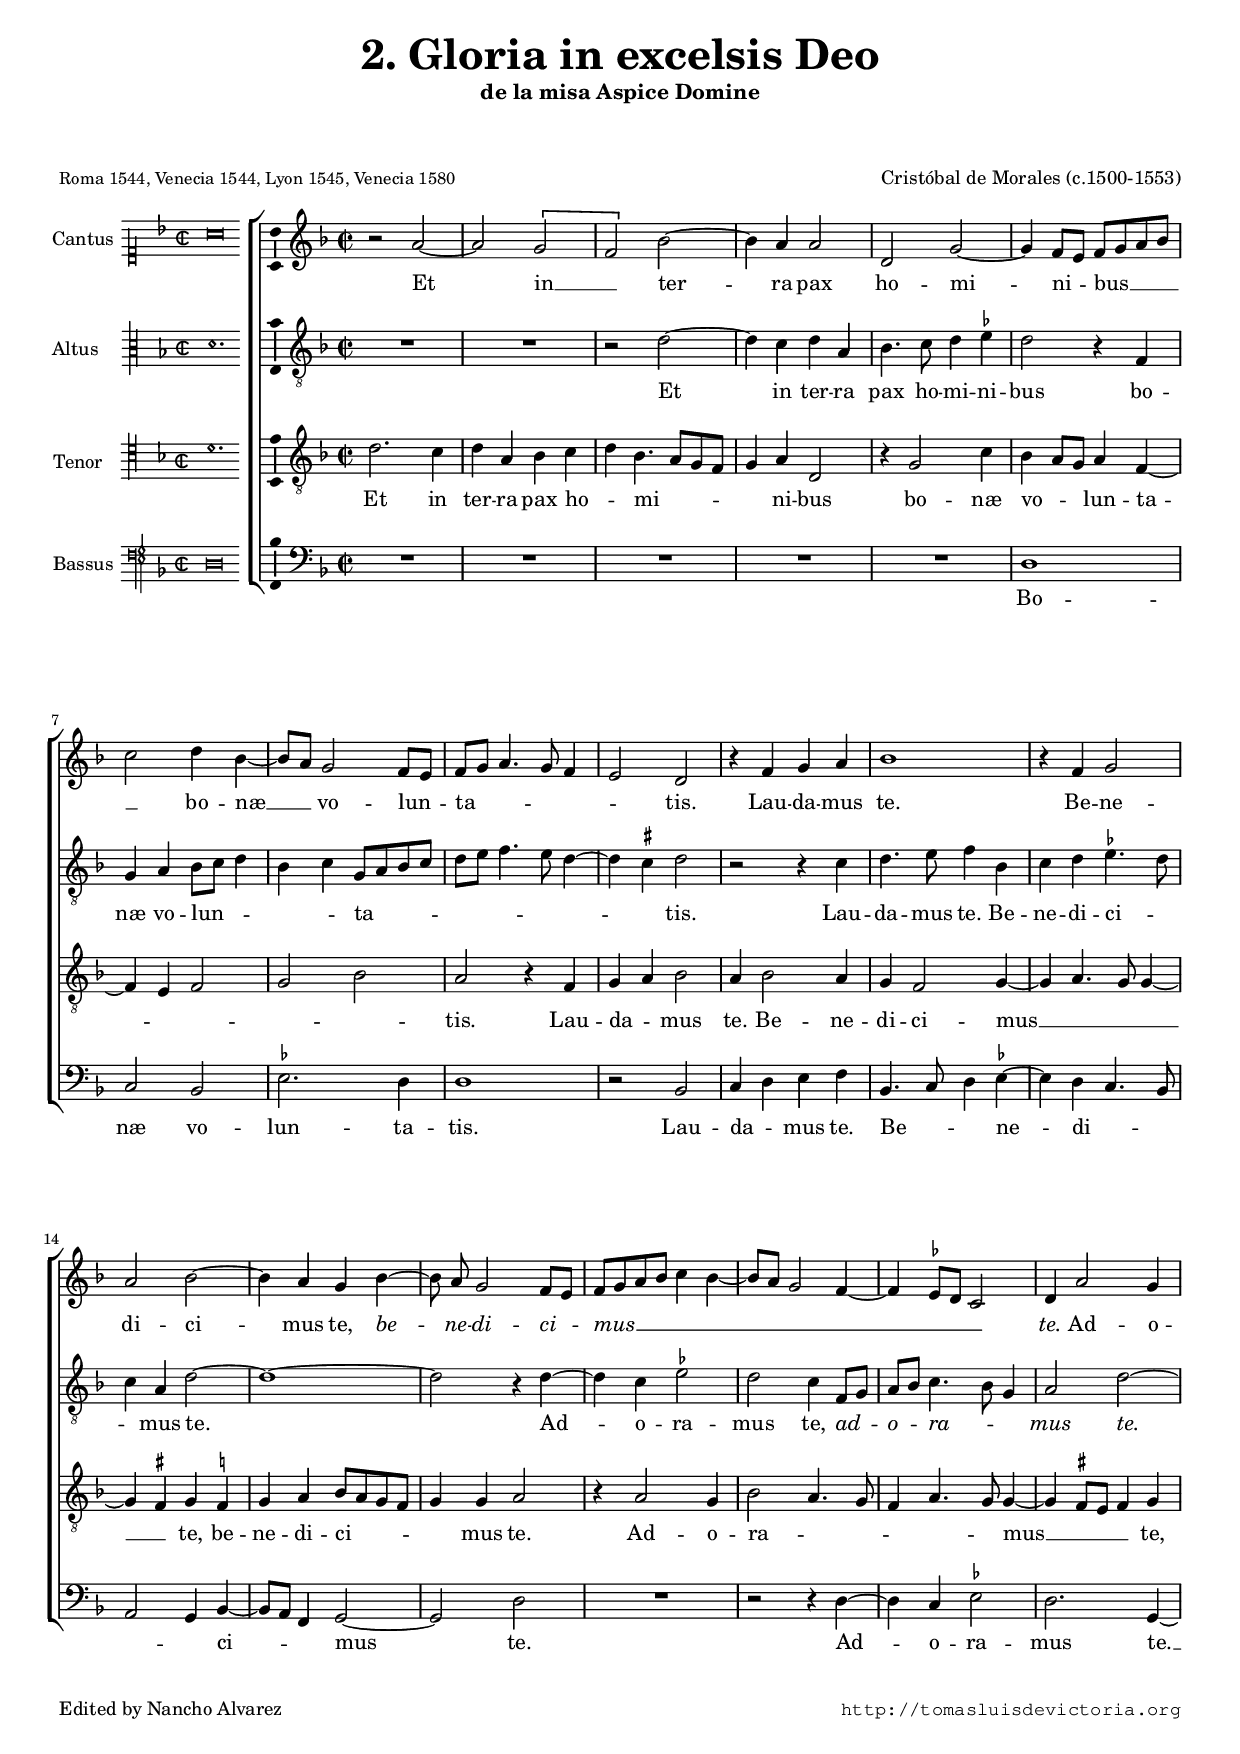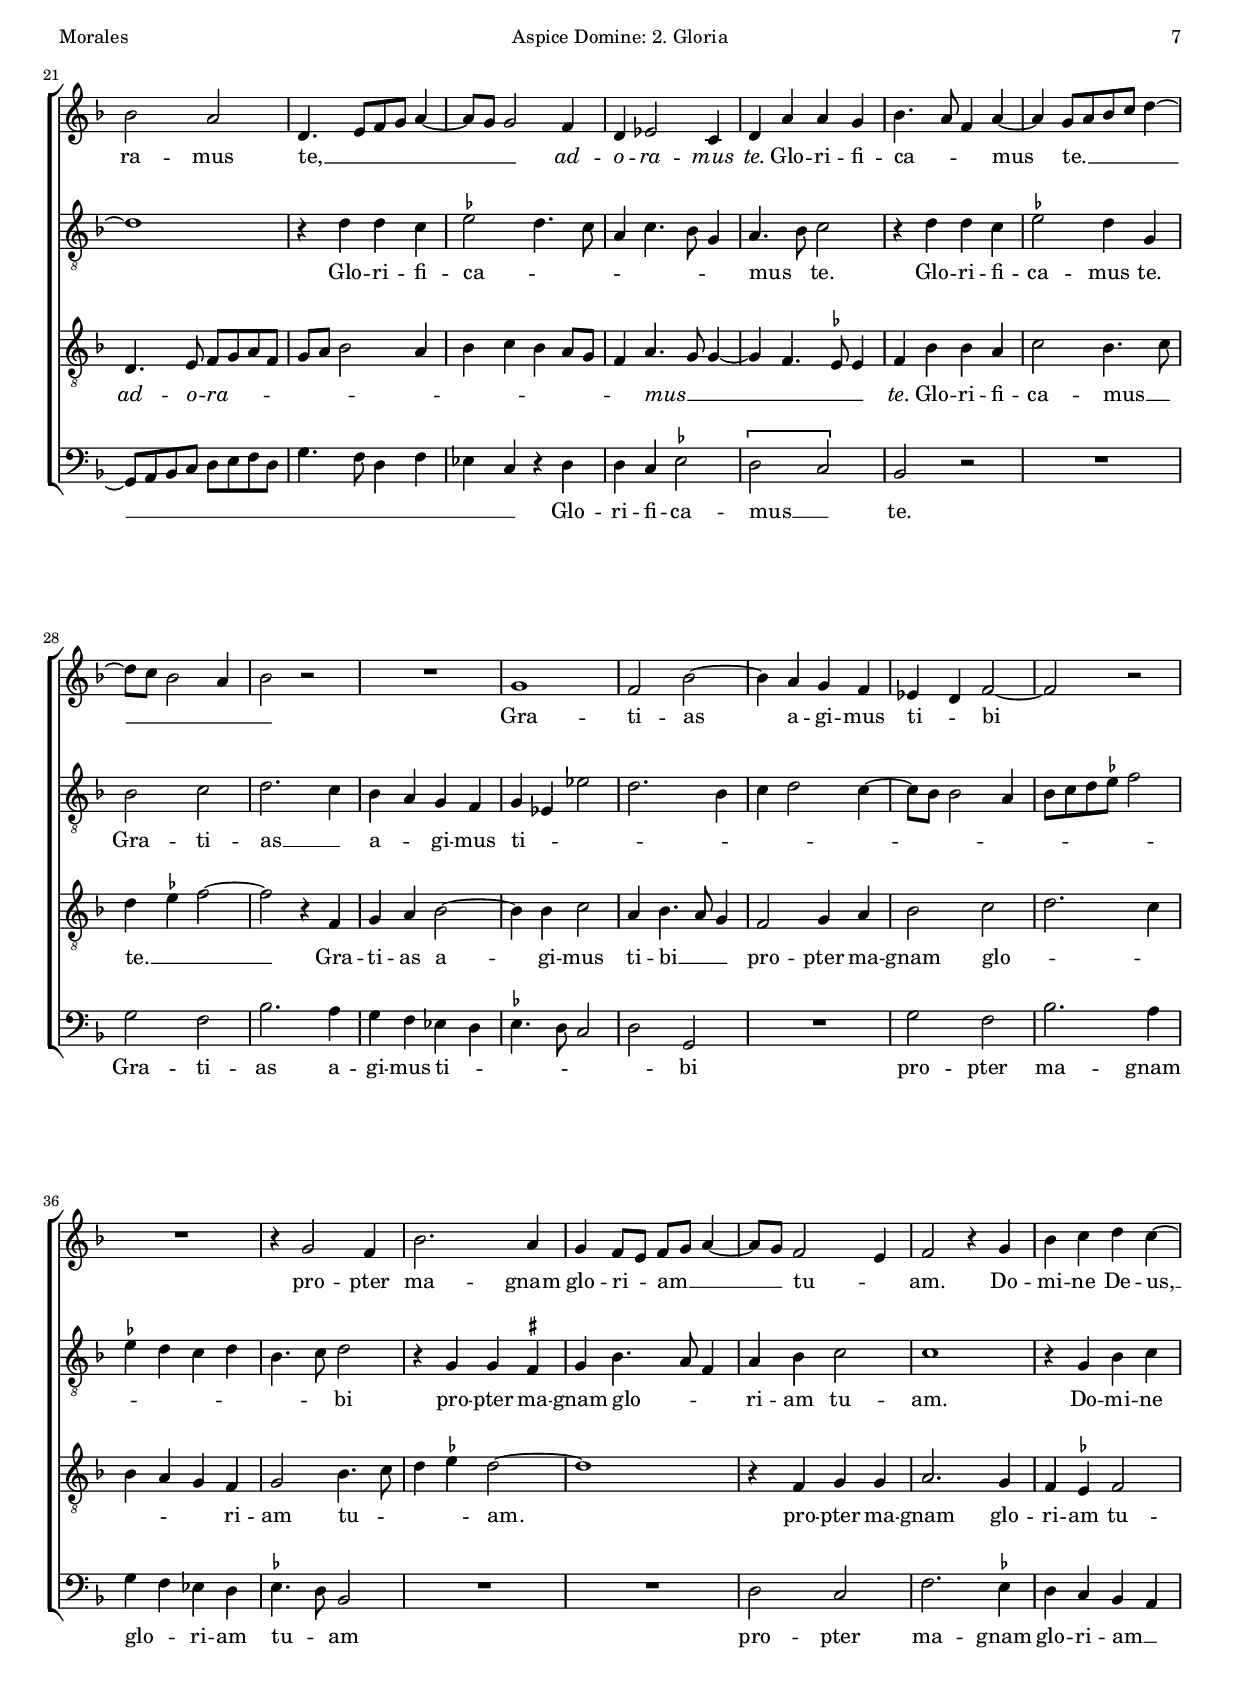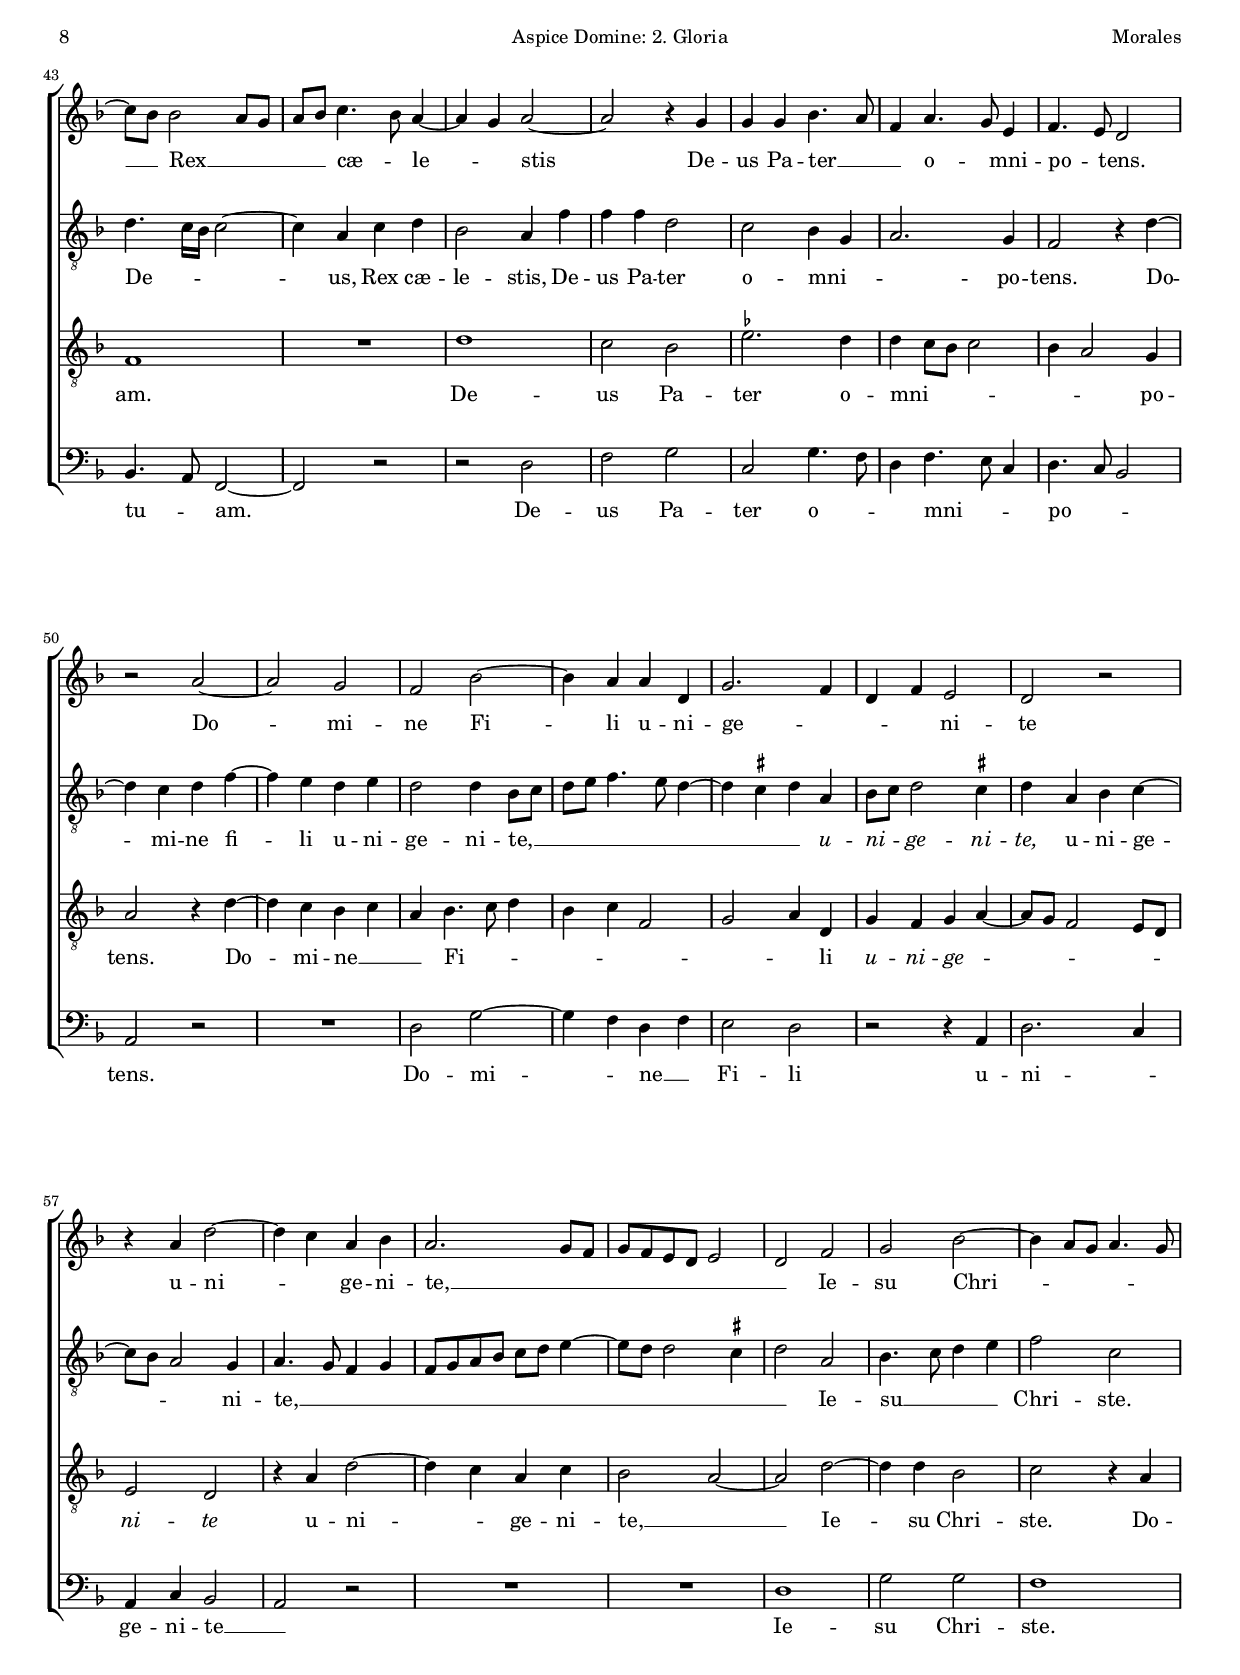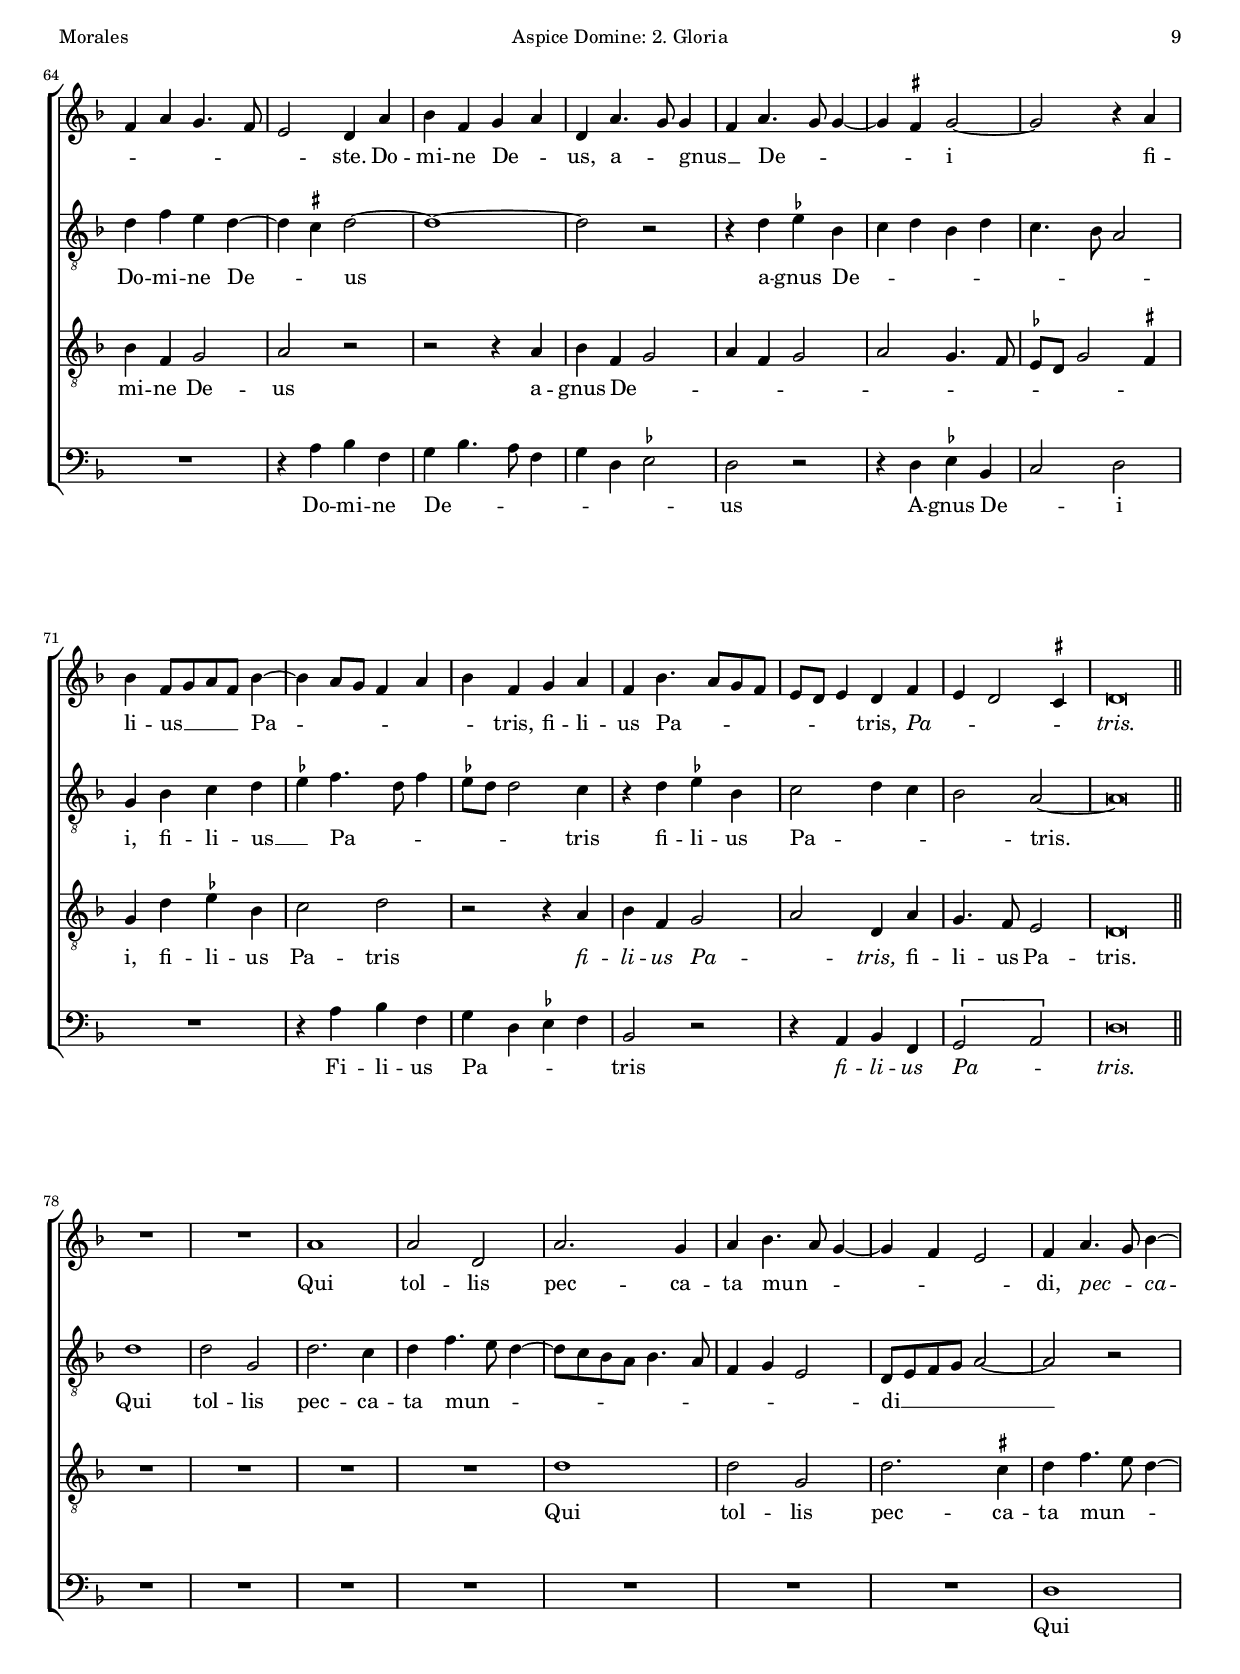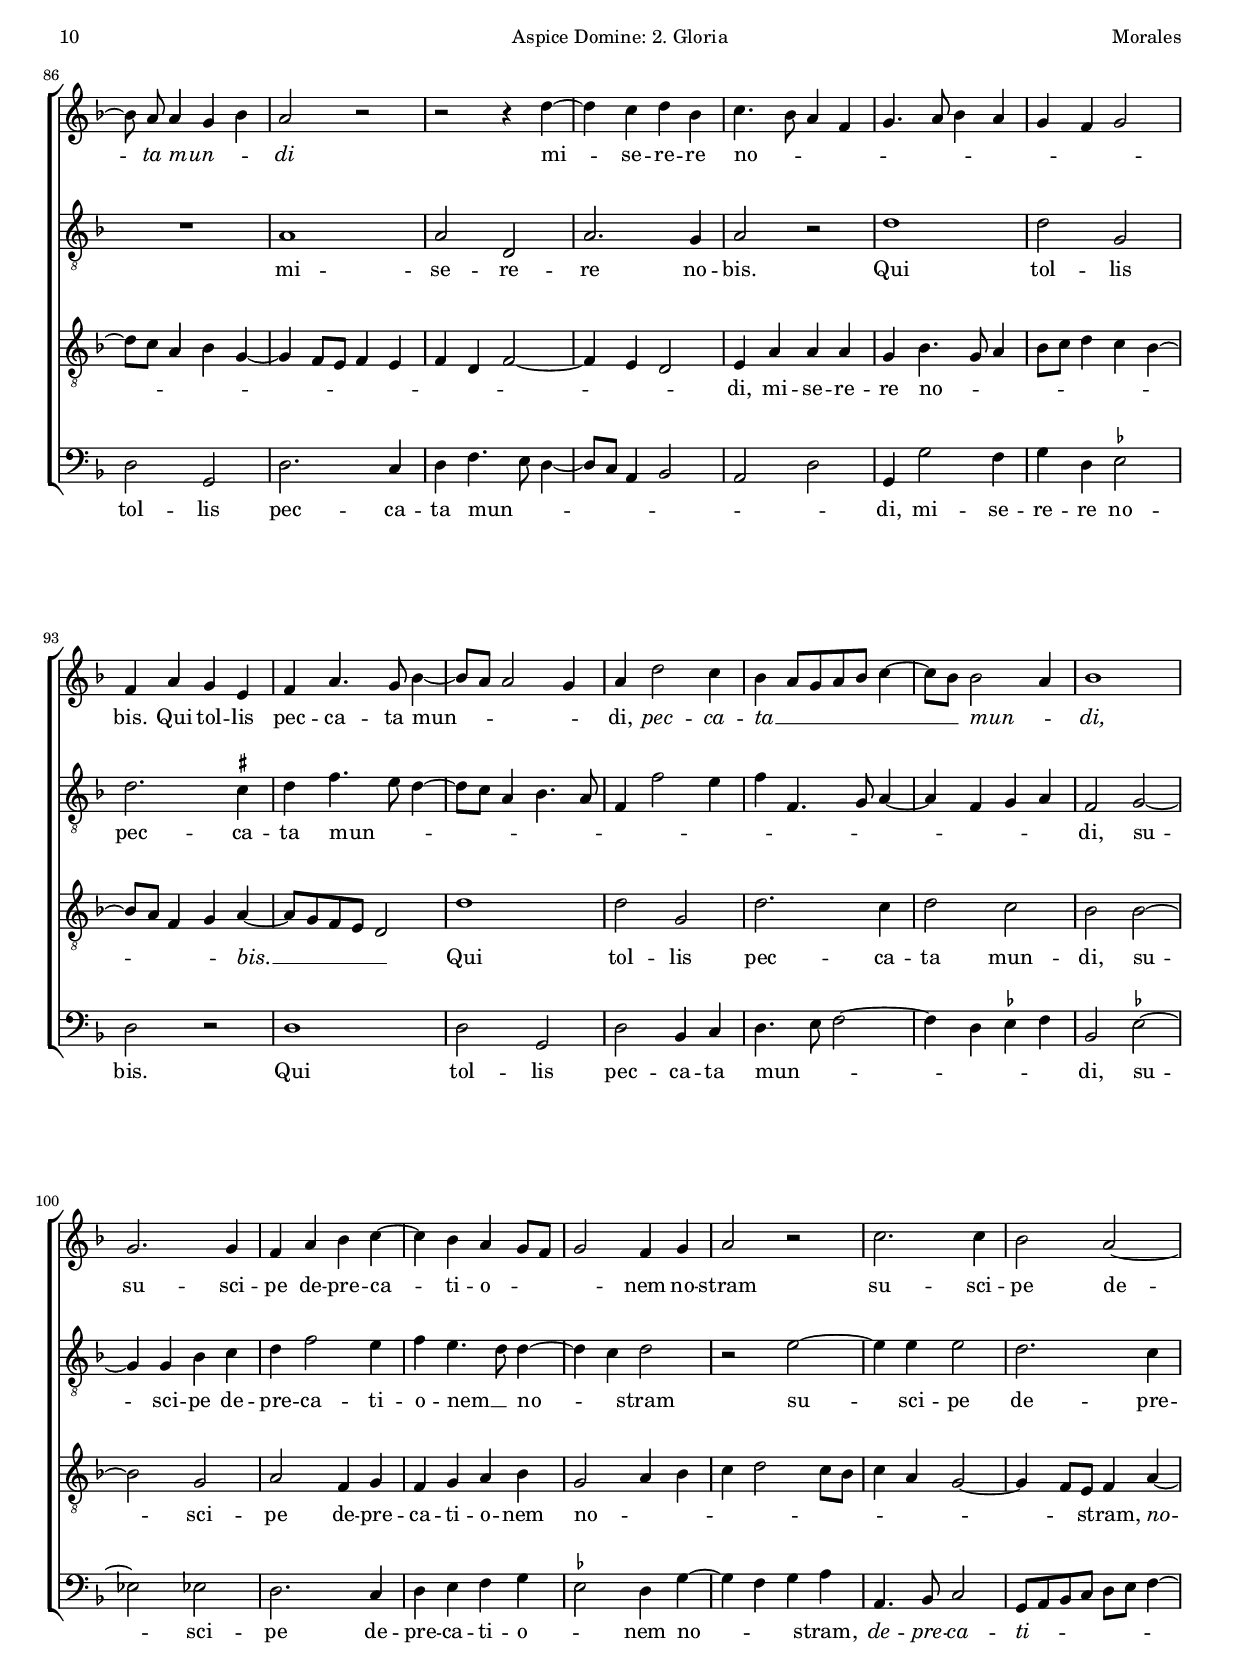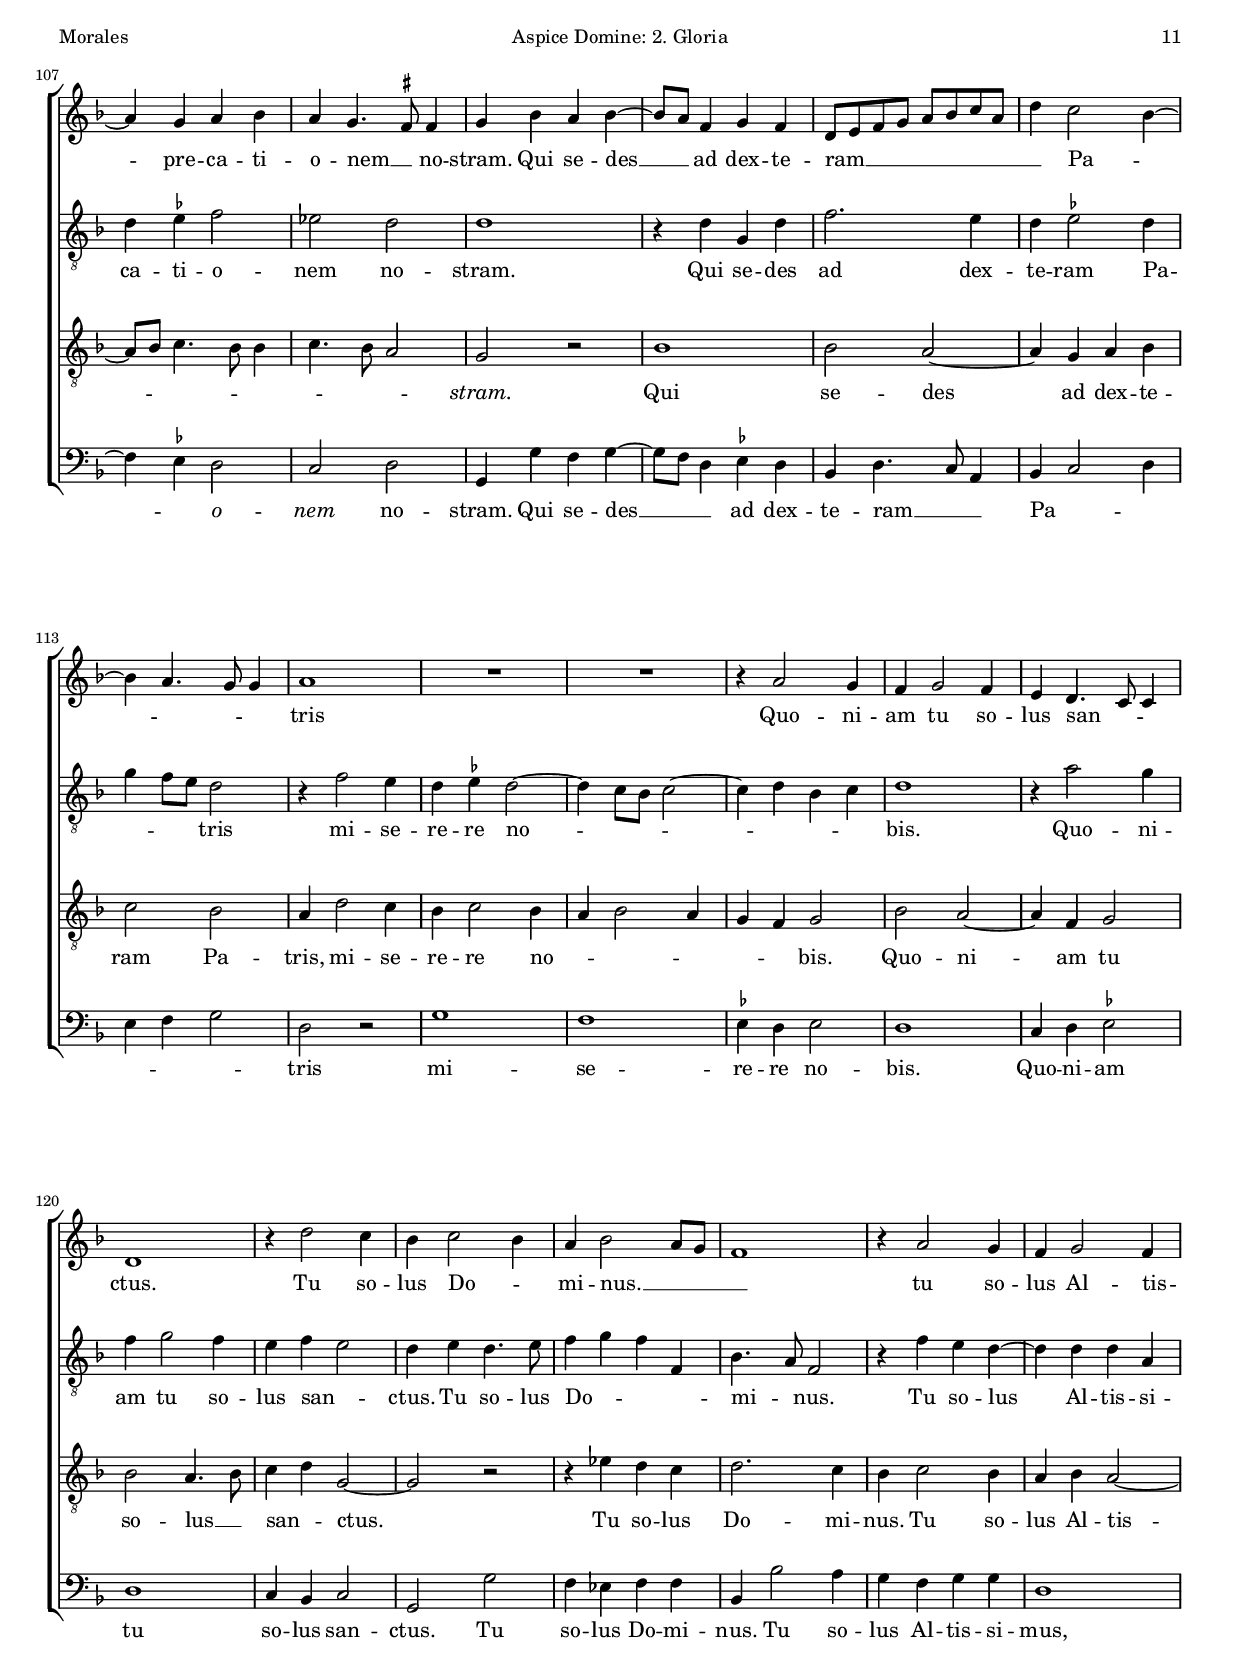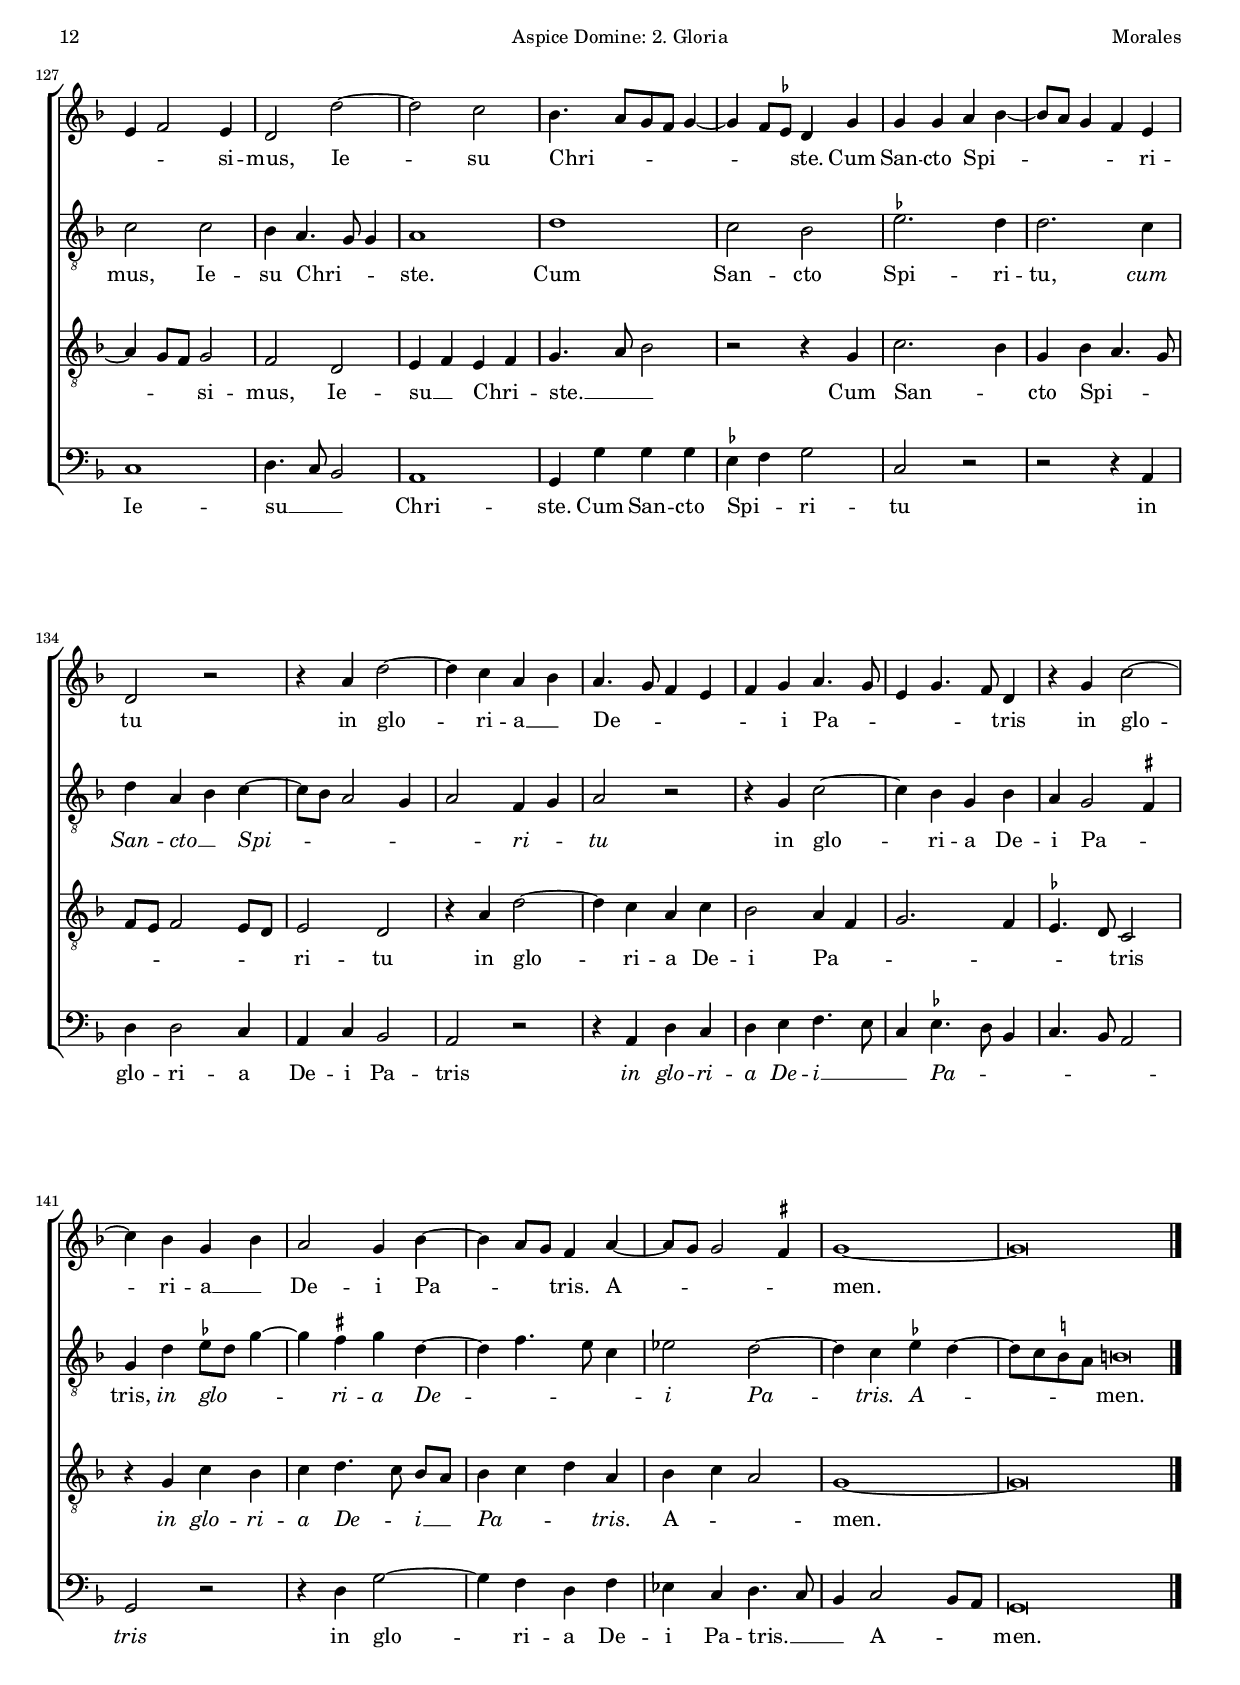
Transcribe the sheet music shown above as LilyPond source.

\version "2.18.0"

#(set-default-paper-size "a4")
#(set-global-staff-size 16.4)
#(ly:set-option 'point-and-click #f)
%mobile -s15.5 -i3.2

italicas=\override LyricText.font-shape = #'italic
rectas=\override LyricText.font-shape = #'upright
ss=\once \set suggestAccidentals = ##t
incipitwidth = 20
mtempo={\tempo 4 = 100}
mtempob={\tempo 4 = 50}

htitle="Aspice Domine: 2. Gloria"
hcomposer="Morales"

\header {
	title=\markup{\fontsize #3 "2. Gloria in excelsis Deo"}
	subtitle="de la misa Aspice Domine"
	subsubtitle=\markup{\null \vspace #2 }
	composer="Cristóbal de Morales (c.1500-1553)"
        pdfauthor=\composer
	%opus="(-)"
	poet=\markup{\smaller "Roma 1544, Venecia 1544, Lyon 1545, Venecia 1580" }
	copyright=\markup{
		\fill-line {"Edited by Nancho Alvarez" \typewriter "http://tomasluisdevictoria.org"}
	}
%	tagline=""
}


global={\key f \major \time 2/2  \skip 1*77 \bar "||" \break
					\skip 1*69 \bar "|."
}

cantus={
	r2 a' ~ |
	a' \[g' |
	f'\] bes' ~ |
	bes'4 a' a'2 |
%5
	d' g' ~ |
	g'4 f'8 e' f' g' a' bes' |
	c''2 d''4 bes' ~ |
	bes'8 a' g'2 f'8 e' |
	f' g' a'4. g'8 f'4 |
%10
	e'2 d' |
	r4 f' g' a' |
	bes'1 |
	r4 f' g'2 |
	a' bes' ~ |
%15
	bes'4 a' g' bes' ~ |
	\set Staff.autoBeaming = ##f
	bes'8 a' g'2  f'8[ e'] |
	\set Staff.autoBeaming = ##t
	f' g' a' bes' c''4 bes' ~ |
	bes'8 a' g'2 f'4 ~ |
	f' \ss ees'8 d' c'2 |
%20
	d'4 a'2 g'4 |
	bes'2 a' |
	d'4.  e'8[ f' g'] a'4 ~ |
	a'8 g' g'2 f'4 |
	d' ees'2 c'4 |
%25
	d' a' a' g' |
	bes'4. a'8 f'4 a' ~ |
	a'  g'8[ a' bes' c''] d''4 ~ |
	d''8 c'' bes'2 a'4 |
	bes'2 r |
%30
	R1*4/4 |
	g'1 |
	f'2 bes' ~ |
	bes'4 a' g' f' |
	ees' d' f'2 ~ |
%35
	f' r |
	R1*4/4 |
	r4 g'2 f'4 |
	bes'2. a'4 |
	g' f'8 e' f' g' a'4 ~ |
%40
	a'8 g' f'2 e'4 |
	f'2 r4 g' |
	bes' c'' d'' c'' ~ |
	c''8 bes' bes'2 a'8 g' |
	a' bes' c''4. bes'8 a'4 ~ |
%45
	a' g' a'2 ~ |
	a' r4 g' |
	g' g' bes'4. a'8 |
	f'4 a'4. g'8 e'4 |
	f'4. e'8 d'2 |
%50
	r a' ~ |
	a' g' |
	f' bes' ~ |
	bes'4 a' a' d' |
	g'2. f'4 |
%55
	d' f' e'2 |
	d' r |
	r4 a' d''2 ~ |
	d''4 c'' a' bes' |
	a'2. g'8 f' |
%60
	g' f' e' d' e'2 |
	d' f' |
	g' bes' ~ |
	bes'4 a'8 g' a'4. g'8 |
	f'4 a' g'4. f'8 |
%65
	e'2 d'4 a' |
	bes' f' g' a' |
	d' a'4. g'8 g'4 |
	f' a'4. g'8 g'4 ~ |
	g' \ss fis' g'2 ~ |
%70
	g' r4 a' |
	bes'  f'8[ g' a' f'] bes'4 ~ |
	bes' a'8 g' f'4 a' |
	bes' f' g' a' |
	f' bes'4. a'8 g' f' |
%75
	e' d' e'4 d' f' |
	e' d'2 \ss cis'4 |
	d'\breve*1/2
	R1*4/4 |
	R1*4/4 |
%80
	a'1 |
	a'2 d' |
	a'2. g'4 |
	a' bes'4. a'8 g'4 ~ |
	g' f' e'2 |
%85
	f'4 a'4. g'8 bes'4 ~ |
	\set Staff.autoBeaming = ##f
	bes'8 a' a'4 g' bes' |
	\set Staff.autoBeaming = ##t
	a'2 r |
	r r4 d'' ~ |
	d'' c'' d'' bes' |
%90
	c''4. bes'8 a'4 f' |
	g'4. a'8 bes'4 a' |
	g' f' g'2 |
	f'4 a' g' e' |
	f' a'4. g'8 bes'4 ~ |
%95
	bes'8 a' a'2 g'4 |
	a' d''2 c''4 |
	bes'  a'8[ g' a' bes'] c''4 ~ |
	c''8 bes' bes'2 a'4 |
	bes'1 |
%100
	g'2. g'4 |
	f' a' bes' c'' ~ |
	c'' bes' a' g'8 f' |
	g'2 f'4 g' |
	a'2 r |
%105
	c''2. c''4 |
	bes'2 a' ~ |
	a'4 g' a' bes' |
	a' g'4. \ss fis'8 fis'4 |
	g' bes' a' bes' ~ |
%110
	bes'8 a' f'4 g' f' |
	d'8 e' f' g' a' bes' c'' a' |
	d''4 c''2 bes'4 ~ |
	bes' a'4. g'8 g'4 |
	a'1 |
%115
	R1*4/4 |
	R1*4/4 |
	r4 a'2 g'4 |
	f' g'2 f'4 |
	e' d'4. c'8 c'4 |
%120
	d'1 |
	r4 d''2 c''4 |
	bes' c''2 bes'4 |
	a' bes'2 a'8 g' |
	f'1 |
%125
	r4 a'2 g'4 |
	f' g'2 f'4 |
	e' f'2 e'4 |
	d'2 d'' ~ |
	d'' c'' |
%130
	bes'4.  a'8[ g' f'] g'4 ~ |
	g' f'8 \ss ees' d'4 g' |
	g' g' a' bes' ~ |
	bes'8 a' g'4 f' e' |
	d'2 r |
%135
	r4 a' d''2 ~ |
	d''4 c'' a' bes' |
	a'4. g'8 f'4 e' |
	f' g' a'4. g'8 |
	e'4 g'4. f'8 d'4 |
%140
	r g' c''2 ~ |
	c''4 bes' g' bes' |
	a'2 g'4 bes' ~ |
	bes' a'8 g' f'4 a' ~ |
	a'8 g' g'2 \ss fis'4 |
%145
	g'1 ~ |
	g'\breve*1/2
}

altus={
	R1*4/4 |
	R1*4/4 |
	r2 d' ~ |
	d'4 c' d' a |
%5
	bes4. c'8 d'4 \ss ees' |
	d'2 r4 f |
	g a bes8 c' d'4 |
	bes c' g8 a bes c' |
	d' e' f'4. e'8 d'4 ~ |
%10
	d' \ss cis' d'2 |
	r r4 c' |
	d'4. e'8 f'4 bes |
	c' d' \ss ees'4. d'8 |
	c'4 a d'2 ~ |
%15
	d'1 ~ |
	d'2 r4 d' ~ |
	d' c' \ss ees'2 |
	d' c'4 f8 g |
	a bes c'4. bes8 g4 |
%20
	a2 d' ~ |
	d'1 |
	r4 d' d' c' |
	\ss ees'2 d'4. c'8 |
	a4 c'4. bes8 g4 |
%25
	a4. bes8 c'2 |
	r4 d' d' c' |
	\ss ees'2 d'4 g |
	bes2 c' |
	d'2. c'4 |
%30
	bes a g f |
	g ees ees'2 |
	d'2. bes4 |
	c' d'2 c'4 ~ |
	c'8 bes bes2 a4 |
%35
	bes8 c' d' \ss ees' f'2 |
	\ss ees'4 d' c' d' |
	bes4. c'8 d'2 |
	r4 g g \ss fis |
	g bes4. a8 f4 |
%40
	a bes c'2 |
	c'1 |
	r4 g bes c' |
	d'4. c'16 bes c'2 ~ |
	c'4 a c' d' |
%45
	bes2 a4 f' |
	f' f' d'2 |
	c' bes4 g |
	a2. g4 |
	f2 r4 d' ~ |
%50
	d' c' d' f' ~ |
	f' e' d' e' |
	d'2 d'4 bes8 c' |
	d' e' f'4. e'8 d'4 ~ |
	d' \ss cis' d' a |
%55
	bes8 c' d'2 \ss cis'4 |
	d' a bes c' ~ |
	c'8 bes a2 g4 |
	a4. g8 f4 g |
	f8 g a bes c' d' e'4 ~ |
%60
	e'8 d' d'2 \ss cis'4 |
	d'2 a |
	bes4. c'8 d'4 e' |
	f'2 c' |
	d'4 f' e' d' ~ |
%65
	d' \ss cis' d'2 ~ |
	d'1 ~ |
	d'2 r |
	r4 d' \ss ees' bes |
	c' d' bes d' |
%70
	c'4. bes8 a2 |
	g4 bes c' d' |
	\ss ees' f'4. d'8 f'4 |
	\ss ees'8 d' d'2 c'4 |
	r d' \ss ees' bes |
%75
	c'2 d'4 c' |
	bes2 a ~ |
	a\breve*1/2
	d'1 |
	d'2 g |
%80
	d'2. c'4 |
	d' f'4. e'8 d'4 ~ |
	d'8 c' bes a bes4. a8 |
	f4 g e2 |
	d8 e f g a2 ~ |
%85
	a r |
	R1*4/4 |
	a1 |
	a2 d |
	a2. g4 |
%90
	a2 r |
	d'1 |
	d'2 g |
	d'2. \ss cis'4 |
	d' f'4. e'8 d'4 ~ |
%95
	d'8 c' a4 bes4. a8 |
	f4 f'2 e'4 |
	f' f4. g8 a4 ~ |
	a f g a |
	f2 g ~ |
%100
	g4 g bes c' |
	d' f'2 e'4 |
	f' e'4. d'8 d'4 ~ |
	d' c' d'2 |
	r e' ~ |
%105
	e'4 e' e'2 |
	d'2. c'4 |
	d' \ss ees' f'2 |
	ees' d' |
	d'1 |
%110
	r4 d' g d' |
	f'2. e'4 |
	d' \ss ees'2 d'4 |
	g' f'8 e' d'2 |
	r4 f'2 e'4 |
%115
	d' \ss ees' d'2 ~ |
	d'4 c'8 bes c'2 ~ |
	c'4 d' bes c' |
	d'1 |
	r4 a'2 g'4 |
%120
	f' g'2 f'4 |
	e' f' e'2 |
	d'4 e' d'4. e'8 |
	f'4 g' f' f |
	bes4. a8 f2 |
%125
	r4 f' e' d' ~ |
	d' d' d' a |
	c'2 c' |
	bes4 a4. g8 g4 |
	a1 |
%130
	d' |
	c'2 bes |
	\ss ees'2. d'4 |
	d'2. c'4 |
	d' a bes c' ~ |
%135
	c'8 bes a2 g4 |
	a2 f4 g |
	a2 r |
	r4 g c'2 ~ |
	c'4 bes g bes |
%140
	a g2 \ss fis4 |
	g d' \ss ees'8 d' g'4 ~ |
	g' \ss fis' g' d' ~ |
	d' f'4. e'8 c'4 |
	ees'2 d' ~ |
%145
	d'4 c' \ss ees' d' ~ |
	d'8 c' \ss b a b!\breve*1/4
}

tenor={
	d'2. c'4 |
	d' a bes c' |
	d' bes4. a8 g f |
	g4 a d2 |
%5
	r4 g2 c'4 |
	bes a8 g a4 f ~ |
	f e f2 |
	g bes |
	a r4 f |
%10
	g a bes2 |
	a4 bes2 a4 |
	g f2 g4 ~ |
	g a4. g8 g4 ~ |
	g \ss fis g \ss f |
%15
	g a bes8 a g f |
	g4 g a2 |
	r4 a2 g4 |
	bes2 a4. g8 |
	f4 a4. g8 g4 ~ |
%20
	g \ss fis8 e fis4 g |
	d4. e8 f g a f |
	g a bes2 a4 |
	bes c' bes a8 g |
	f4 a4. g8 g4 ~ |
%25
	g f4. \ss ees8 ees4 |
	f bes bes a |
	c'2 bes4. c'8 |
	d'4 \ss ees' f'2 ~ |
	f' r4 f |
%30
	g a bes2 ~ |
	bes4 bes c'2 |
	a4 bes4. a8 g4 |
	f2 g4 a |
	bes2 c' |
%35
	d'2. c'4 |
	bes a g f |
	g2 bes4. c'8 |
	d'4 \ss ees' d'2 ~ |
	d'1 |
%40
	r4 f g g |
	a2. g4 |
	f \ss ees f2 |
	f1 |
	R1*4/4 |
%45
	d'1 |
	c'2 bes |
	\ss ees'2. d'4 |
	d' c'8 bes c'2 |
	bes4 a2 g4 |
%50
	a2 r4 d' ~ |
	d' c' bes c' |
	a bes4. c'8 d'4 |
	bes c' f2 |
	g a4 d |
%55
	g f g a ~ |
	a8 g f2 e8 d |
	e2 d |
	r4 a d'2 ~ |
	d'4 c' a c' |
%60
	bes2 a ~ |
	a d' ~ |
	d'4 d' bes2 |
	c' r4 a |
	bes f g2 |
%65
	a r |
	r r4 a |
	bes f g2 |
	a4 f g2 |
	a g4. f8 |
%70
	\ss ees d g2 \ss fis4 |
	g d' \ss ees' bes |
	c'2 d' |
	r r4 a |
	bes f g2 |
%75
	a d4 a |
	g4. f8 e2 |
	d\breve*1/2
	R1*4/4 |
	R1*4/4 |
%80
	R1*4/4 |
	R1*4/4 |
	d'1 |
	d'2 g |
	d'2. \ss cis'4 |
%85
	d' f'4. e'8 d'4 ~ |
	d'8 c' a4 bes g ~ |
	g f8 e f4 e |
	f d f2 ~ |
	f4 e d2 |
%90
	e4 a a a |
	g bes4. g8 a4 |
	bes8 c' d'4 c' bes ~ |
	bes8 a f4 g a ~ |
	a8 g f e d2 |
%95
	d'1 |
	d'2 g |
	d'2. c'4 |
	d'2 c' |
	bes bes ~ |
%100
	bes g |
	a f4 g |
	f g a bes |
	g2 a4 bes |
	c' d'2 c'8 bes |
%105
	c'4 a g2 ~ |
	g4 f8 e f4 a ~ |
	a8 bes c'4. bes8 bes4 |
	c'4. bes8 a2 |
	g r |
%110
	bes1 |
	bes2 a ~ |
	a4 g a bes |
	c'2 bes |
	a4 d'2 c'4 |
%115
	bes c'2 bes4 |
	a bes2 a4 |
	g f g2 |
	bes a ~ |
	a4 f g2 |
%120
	bes a4. bes8 |
	c'4 d' g2 ~ |
	g r |
	r4 ees' d' c' |
	d'2. c'4 |
%125
	bes c'2 bes4 |
	a bes a2 ~ |
	a4 g8 f g2 |
	f d |
	e4 f e f |
%130
	g4. a8 bes2 |
	r r4 g |
	c'2. bes4 |
	g bes a4. g8 |
	f e f2 e8 d |
%135
	e2 d |
	r4 a d'2 ~ |
	d'4 c' a c' |
	bes2 a4 f |
	g2. f4 |
%140
	\ss ees4. d8 c2 |
	r4 g c' bes |
	c' d'4. c'8  bes[ a] |
	bes4 c' d' a |
	bes c' a2 |
%145
	g1 ~ |
	g\breve*1/2
}

bassus={
	R1*4/4 |
	R1*4/4 |
	R1*4/4 |
	R1*4/4 |
%5
	R1*4/4 |
	d1 |
	c2 bes, |
	\ss ees2. d4 |
	d1 |
%10
	r2 bes, |
	c4 d e f |
	bes,4. c8 d4 \ss ees ~ |
	ees d c4. bes,8 |
	a,2 g,4 bes, ~ |
%15
	bes,8 a, f,4 g,2 ~ |
	g, d |
	R1*4/4 |
	r2 r4 d ~ |
	d c \ss ees2 |
%20
	d2. g,4 ~ |
	g,8 a, bes, c d e f d |
	g4. f8 d4 f |
	ees c r d |
	d c \ss ees2 |
%25
	\[d c\] |
	bes, r |
	R1*4/4 |
	g2 f |
	bes2. a4 |
%30
	g f ees d |
	\ss ees4. d8 c2 |
	d g, |
	R1*4/4 |
	g2 f |
%35
	bes2. a4 |
	g f ees d |
	\ss ees4. d8 bes,2 |
	R1*4/4 |
	R1*4/4 |
%40
	d2 c |
	f2. \ss ees4 |
	d c bes, a, |
	bes,4. a,8 f,2 ~ |
	f, r |
%45
	r d |
	f g |
	c g4. f8 |
	d4 f4. e8 c4 |
	d4. c8 bes,2 |
%50
	a, r |
	R1*4/4 |
	d2 g ~ |
	g4 f d f |
	e2 d |
%55
	r r4 a, |
	d2. c4 |
	a, c bes,2 |
	a, r |
	R1*4/4 |
%60
	R1*4/4 |
	d1 |
	g2 g |
	f1 |
	R1*4/4 |
%65
	r4 a bes f |
	g bes4. a8 f4 |
	g d \ss ees2 |
	d r |
	r4 d \ss ees bes, |
%70
	c2 d |
	R1*4/4 |
	r4 a bes f |
	g d \ss ees f |
	bes,2 r |
%75
	r4 a, bes, f, |
	\[g,2 a,\] |
	d\breve*1/2
	R1*4/4 |
	R1*4/4 |
%80
	R1*4/4 |
	R1*4/4 |
	R1*4/4 |
	R1*4/4 |
	R1*4/4 |
%85
	d1 |
	d2 g, |
	d2. c4 |
	d f4. e8 d4 ~ |
	d8 c a,4 bes,2 |
%90
	a, d |
	g,4 g2 f4 |
	g d \ss ees2 |
	d r |
	d1 |
%95
	d2 g, |
	d bes,4 c |
	d4. e8 f2 ~ |
	f4 d \ss ees f |
	bes,2 \ss ees ~ |
%100
	ees ees |
	d2. c4 |
	d e f g |
	\ss ees2 d4 g ~ |
	g f g a |
%105
	a,4. bes,8 c2 |
	g,8 a, bes, c d e f4 ~ |
	f \ss ees d2 |
	c d |
	g,4 g f g ~ |
%110
	g8 f d4 \ss ees d |
	bes, d4. c8 a,4 |
	bes, c2 d4 |
	e f g2 |
	d r |
%115
	g1 |
	f |
	\ss ees4 d ees2 |
	d1 |
	c4 d \ss ees2 |
%120
	d1 |
	c4 bes, c2 |
	g, g |
	f4 ees f f |
	bes, bes2 a4 |
%125
	g f g g |
	d1 |
	c |
	d4. c8 bes,2 |
	a,1 |
%130
	g,4 g g g |
	\ss ees f g2 |
	c r |
	r r4 a, |
	d d2 c4 |
%135
	a, c bes,2 |
	a, r |
	r4 a, d c |
	d e f4. e8 |
	c4 \ss ees4. d8 bes,4 |
%140
	c4. bes,8 a,2 |
	g, r |
	r4 d g2 ~ |
	g4 f d f |
	ees c d4. c8 |
%145
	bes,4 c2 bes,8 a, |
	g,\breve*1/2
}

textocantus=\lyricmode{
Et _ in __ _ ter -- _ ra pax ho -- mi -- _ ni -- _ bus __ _ _ _ _ 
bo -- næ __ _ _ vo -- lun -- _ ta -- _ _ _ _ _ tis.
Lau -- da -- mus te.
Be -- ne -- di -- ci -- _ mus te,
\italicas
be -- _ ne -- di -- ci -- _ mus __ _ _ _ _ _ _ _ _ _ _ _ _ _ te.
\rectas
Ad -- o -- ra -- mus te, __ _ _ _ _ _ _ _ 
\italicas
ad -- o -- ra -- mus te.
\rectas
Glo -- ri -- fi -- ca -- _ _ mus _ te. __ _ _ _ _ _ _ _ _ _ 
Gra -- ti -- as _ a -- gi -- mus ti -- _ bi _ 
pro -- pter ma -- gnam glo -- ri -- _ am __ _ _ _ _ tu -- _ am.
Do -- mi -- ne De -- us, __ _ _ 
Rex __ _ _ _ _ cæ -- _ le -- _ _ stis _
De -- us Pa -- ter __ _ _ o -- _ mni -- po -- _ tens.
Do -- _ mi -- ne Fi -- _ li u -- ni -- ge -- _ _ _ ni -- te
u -- ni -- _ _ ge -- ni -- te, __ _ _ _ _ _ _ _ _ 
Ie -- su Chri -- _ _ _ _ _ _ _ _ _ _ ste.
Do -- mi -- ne De -- _ us,
a -- _ gnus __ _ De -- _ _ _ _ i _
fi -- li -- us __ _ _ _ Pa -- _ _ _ _ _ _ tris,
fi -- li -- us Pa -- _ _ _ _ _ _ tris,
\italicas
Pa -- _ _ _ tris.
\rectas
Qui tol -- lis pec -- ca -- ta mun -- _ _ _ _ _ di,
\italicas
pec -- _ ca -- _ ta mun -- _ _ di
\rectas
mi -- _ se -- re -- re no -- _ _ _ _ _ _ _ _ _ _ bis.
Qui tol -- lis pec -- ca -- ta mun -- _ _ _ _ di,
\italicas
pec -- ca -- ta __ _ _ _ _ _ _ _ mun -- _ di,
\rectas 
su -- sci -- pe de -- pre -- ca -- _ ti -- o -- _ _ _ nem no -- stram
su -- sci -- pe de -- _ pre -- ca -- ti -- o -- nem __ _ no -- stram.
Qui se -- des __ _ _ ad dex -- te -- ram __ _ _ _ _ _ _ _ _ Pa -- _ _ _ _ _ tris
Quo -- ni -- am tu so -- lus san -- _ _ ctus.
Tu so -- lus Do -- _ mi -- nus. __ _ _ _ 
tu so -- lus Al -- tis -- _ _ si -- mus,
Ie -- _ su Chri -- _ _ _ _ _ _ _ ste.
Cum San -- cto Spi -- _ _ _ _ _ ri -- tu
in glo -- _ ri -- a __ _ De -- _ _ _ _ i Pa -- _ _ _ _ tris
in glo -- _ ri -- a __ _ De -- i Pa -- _ _ _ tris.
A -- _ _ _ _ men. _
}

textoaltus=\lyricmode{
Et _ in ter -- ra pax ho -- mi -- ni -- bus
bo -- næ vo -- lun -- _ _ _ _ ta -- _ _ _ _ _ _ _ _ _ _ tis.
Lau -- da -- mus te.
Be -- ne -- di -- ci -- _ _ mus te. _ _
Ad -- _ o -- ra -- mus te,
\italicas
ad -- _ o -- _ ra -- _ _ mus te. _
\rectas
Glo -- ri -- fi -- ca -- _ _ _ _ _ _ mus _ te.
Glo -- ri -- fi -- ca -- mus te.
Gra -- ti -- as __ _ a -- _ gi -- mus ti -- _ _ _ _ _ _ _ _ _ _ _ _ _ _ _ _ _ _ _ _ _ _ bi
pro -- pter ma -- gnam glo -- _ _ ri -- am tu -- am.
Do -- mi -- ne De -- _ _ _ _ us,
Rex cæ -- le -- stis,
De -- us Pa -- ter o -- mni -- _ _ po -- tens.
Do -- _ mi -- ne fi -- _ li u -- ni -- ge -- ni -- te, __ _ _ _ _ _ _ _ _ _ 
\italicas
u -- ni -- _ ge -- ni -- te,
\rectas
u -- ni -- ge -- _ _ _ ni -- te, __ _ _ _ _ _ _ _ _ _ _ _ _ _ _ _ 
Ie -- su __ _ _ _ Chri -- ste.
Do -- mi -- ne De -- _ _ us _ _ 
a -- gnus De -- _ _ _ _ _ _ _ i,
fi -- li -- us __ _ Pa -- _ _ _ _ _ tris
fi -- li -- us Pa -- _ _ _ tris. _
Qui tol -- lis pec -- ca -- ta mun -- _ _ _ _ _ _ _ _ _ _ _ di __ _ _ _ _ _ 
mi -- se -- re -- re no -- bis.
Qui tol -- lis pec -- ca -- ta mun -- _ _ _ _ _ _ _ _ _ _ _ _ _ _ _ _ _ _ di,
su -- _ sci -- pe de -- pre -- ca -- ti -- o -- nem __ _ no -- _ _ stram
su -- _ sci -- pe de -- pre -- ca -- ti -- o -- nem no -- stram.
Qui se -- des ad dex -- te -- ram Pa -- _ _ _ tris
mi -- se -- re -- re no -- _ _ _ _ _ _ _ _ bis.
Quo -- ni -- am tu so -- lus san -- _ ctus.
Tu so -- lus Do -- _ _ _ mi -- _ nus.
Tu so -- lus _ Al -- tis -- si -- mus,
Ie -- su Chri -- _ _ ste.
Cum San -- cto Spi -- ri -- tu,
\italicas
cum San -- cto __ _ Spi -- _ _ _ _ _ ri -- _ tu
\rectas
in glo -- _ ri -- a De -- i Pa -- _ tris,
\italicas
in glo -- _ _ _ ri -- a De -- _ _ _ _ i Pa -- _ tris.
A -- _ _ _ _ _ \rectas men.
}

textotenor=\lyricmode{
Et in ter -- ra pax ho -- _ mi -- _ _ _ _ ni -- bus
bo -- næ vo -- _ _ lun -- ta -- _ _ _ _ _ tis.
Lau -- da -- _ mus te.
Be -- ne -- di -- ci -- mus __ _ _ _ _ _ _ te,
be -- ne -- di -- ci -- _ _ _ _ mus te.
Ad -- o -- ra -- _ _ _ _ _ mus __ _ _ _ _ te,
\italicas
ad -- o -- ra -- _ _ _ _ _ _ _ _ _ _ _ _ _ mus __ _ _ _ _ _ _ te.
\rectas
Glo -- ri -- fi -- ca -- mus __ _ te. __ _ _ _ 
Gra -- ti -- as a -- _ gi -- mus ti -- bi __ _ _ 
pro -- pter ma -- gnam glo -- _ _ _ _ _ ri -- am tu -- _ _ _ am. _
pro -- pter ma -- gnam glo -- ri -- am tu -- am.
De -- us Pa -- ter o -- mni -- _ _ _ _ _ po -- tens.
Do -- _ mi -- ne __ _ _ Fi -- _ _ _ _ _ _ _ li 
\italicas
u -- ni -- ge -- _ _ _ _ _ _ ni -- te
\rectas
u -- ni -- _ _ ge -- ni -- te, __ _ _ 
Ie -- _ su Chri -- ste.
Do -- mi -- ne De -- us
a -- gnus De -- _ _ _ _ _ _ _ _ _ _ _ i,
fi -- li -- us Pa -- tris
\italicas
fi -- li -- us Pa -- _ tris,
\rectas
fi -- li -- us Pa -- tris.
Qui tol -- lis pec -- ca -- ta mun -- _ _ _ _ _ _ _ _ _ _ _ _ _ _ _ _ _ _ di,
mi -- se -- re -- re no -- _ _ _ _ _ _ _ _ _ _ _ \italicas bis. __ _ _ _ _ _ \rectas
Qui tol -- lis pec -- ca -- ta mun -- di,
su -- _ sci -- pe de -- pre -- ca -- ti -- o -- nem no -- _ _ _ _ _ _ _ _ _ _ _ _ stram,
\italicas
no -- _ _ _ _ _ _ _ _ stram.
\rectas
Qui se -- des _ ad dex -- te -- ram Pa -- tris,
mi -- se -- re -- re no -- _ _ _ _ _ bis.
Quo -- ni -- _ am tu so -- lus __ _ san -- _ ctus. _
Tu so -- lus Do -- mi -- nus.
Tu so -- lus Al -- tis -- _ _ _ si -- mus,
Ie -- su __ _ Chri -- _ ste. __ _ _ 
Cum San -- _ cto Spi -- _ _ _ _ _ _ _ ri -- tu
in glo -- _ ri -- a De -- i Pa -- _ _ _ _ _ tris
\italicas
in glo -- ri -- a De -- _ i __ _ Pa -- _ _ tris.
\rectas
A -- _ _ men. _
}

textobassus=\lyricmode{
Bo -- næ vo -- lun -- ta -- tis.
Lau -- da -- _ mus te.
Be -- _ _ ne -- _ di -- _ _ _ _ ci -- _ _ _ mus _ te.
Ad -- _ o -- ra -- mus te. __ _ _ _ _ _ _ _ _ _ _ _ _ _ _ 
Glo -- ri -- fi -- ca -- mus __ _ te.
Gra -- ti -- as a -- gi -- mus ti -- _ _ _ _ _ bi
pro -- pter ma -- gnam glo -- _ ri -- am tu -- _ am
pro -- pter ma -- gnam glo -- ri -- am __ _ tu -- _ am. _
De -- us Pa -- ter o -- _ _ mni -- _ _ po -- _ _ tens.
Do -- mi -- _ _ ne __ _ Fi -- li
u -- ni -- _ ge -- ni -- te __ _
Ie -- su Chri -- ste.
Do -- mi -- ne De -- _ _ _ _ _ _ us
A -- gnus De -- _ i
Fi -- li -- us Pa -- _ _ _ tris
\italicas
fi -- li -- us Pa -- _ tris.
\rectas
Qui tol -- lis pec -- ca -- ta mun -- _ _ _ _ _ _ _ _ di,
mi -- se -- re -- re no -- bis.
Qui tol -- lis pec -- ca -- ta mun -- _ _ _ _ _ _ di,
su -- _ sci -- pe de -- pre -- ca -- ti -- o -- _ nem no -- _ _ _ stram,
\italicas
de -- pre -- ca -- ti -- _ _ _ _ _ _ _ _ o -- nem
\rectas
no -- stram.
Qui se -- des __ _ _ _ ad dex -- te -- ram __ _ _ Pa -- _ _ _ _ _ tris
mi -- se -- re -- re no -- bis.
Quo -- ni -- am tu so -- lus san -- ctus.
Tu so -- lus Do -- mi -- nus.
Tu so -- lus Al -- tis -- si -- mus,
Ie -- su __ _ _ Chri -- ste.
Cum San -- cto Spi -- _ ri -- tu
in glo -- ri -- a De -- i Pa -- tris
\italicas
in glo -- ri -- a De -- i __ _ _ Pa -- _ _ _ _ _ tris
\rectas
in glo -- _ ri -- a De -- i Pa -- tris. __ _ _ 
A -- _ _ men.
}

incipitcantus=\markup{
	\score{
		{ 
		\set Staff.instrumentName="Cantus "
		\override NoteHead.style = #'neomensural
		\override Staff.TimeSignature.style = #'neomensural
		\cadenzaOn 
		\clef "petrucci-c1"
		\key f \major
		\time 2/2
                a'\breve
		} 

	\layout { line-width=\incipitwidth indent = 0 }
	}
}

incipitaltus=\markup{
	\score{
		{ 
		\set Staff.instrumentName="Altus    "
		\override NoteHead.style = #'neomensural 
		\override Staff.TimeSignature.style = #'neomensural
		\cadenzaOn 
		\clef "petrucci-c3"
		\key f \major
		\time 2/2
                d'1.
		} 
	\layout { line-width=\incipitwidth indent = 0 }
	}
}


incipittenor=\markup{
	\score{
		{ 
		\set Staff.instrumentName="Tenor   "
		\override NoteHead.style = #'neomensural 
		\override Staff.TimeSignature.style = #'neomensural
		\cadenzaOn 
		\clef "petrucci-c4"
		\key f \major
		\time 2/2
                d'1.
		} 
	\layout { line-width=\incipitwidth indent=0 }
	}
}

incipitbassus=\markup{
	\score{
		{ 
		\set Staff.instrumentName="Bassus "
		\override NoteHead.style = #'neomensural
		\override Staff.TimeSignature.style = #'neomensural
		\cadenzaOn 
		\clef "petrucci-f4"
		\key f \major
		\time 2/2
                d\breve
		} 
	\layout { line-width=\incipitwidth indent = 0 }
	}
}

%\layout {
%       \context {\Voice
%               \remove Ligature_bracket_engraver
%               \consists Mensural_ligature_engraver
%       }
%       line-width=\incipitwidth
%       indent = 0
%}

\score {\transpose c' c'{
\new ChoirStaff<<

	\new Staff <<\global
	\new Voice="v1" {
		\set Staff.instrumentName=\incipitcantus
		\clef "treble"
		\cantus }
	\new Lyrics \lyricsto "v1" {\textocantus }
	>>

	\new Staff <<\global
	\new Voice="v2" {
		\set Staff.instrumentName=\incipitaltus
		\clef "G_8"
		\altus }
	\new Lyrics \lyricsto "v2" {\textoaltus }
	>>
	
	\new Staff <<\global
	\new Voice="v3" {
		\set Staff.instrumentName=\incipittenor
		\clef "G_8"
		\tenor }
	\new Lyrics \lyricsto "v3" {\textotenor }
	>>

	\new Staff <<\global
	\new Voice="v4" {
		\set Staff.instrumentName=\incipitbassus
		\clef "bass"
		\bassus }
	\new Lyrics \lyricsto "v4" {\textobassus }
	>>
	
>>

	} % transpose

\layout{ 
	\context {\Lyrics 
		\override VerticalAxisGroup.staff-affinity = #UP
		\override VerticalAxisGroup.nonstaff-relatedstaff-spacing =
			#'((basic-distance . 0) (minimum-distance . 0) (padding . 1))
		\override LyricText.font-size = #1.2
		\override LyricHyphen.minimum-distance = #0.5
	}
	\context {\Score 
		tempoHideNote = ##t
		\override BarNumber.padding = #2 
	}
	\context {\Voice 
		melismaBusyProperties = #'()
		%autoBeaming = ##f
	}
	\context {\Staff 
                %\RemoveEmptyStaves
                %\override VerticalAxisGroup.remove-first = ##t
		\override VerticalAxisGroup.staff-staff-spacing =
			#'((basic-distance . 11) (minimum-distance . 0) (padding . 1))
		\consists Ambitus_engraver 
		\override LigatureBracket.padding = #1
	}
}

%\midi { \mtempo }

}


\paper{
	evenHeaderMarkup=\markup  \fill-line { \fromproperty #'page:page-number-string \htitle \hcomposer }
	oddHeaderMarkup= \markup  \fill-line { \on-the-fly #not-first-page \hcomposer \on-the-fly #not-first-page \htitle \on-the-fly #not-first-page \fromproperty #'page:page-number-string }
	%system-count=20
	%page-count = 8
	ragged-last-bottom = ##f
	indent=3.4\cm
	system-system-spacing =
	#'((basic-distance . 20) (minimum-distance . 0) (padding . 5))
	top-system-spacing = % header
	#'((basic-distance . 8) (minimum-distance . 0) (padding . 0))
	last-bottom-spacing = % footer
	#'((basic-distance . 12) (minimum-distance . 0) (padding . 0))
	markup-system-spacing.padding = #2.5

first-page-number=6
oddHeaderMarkup=\markup \fill-line {\hcomposer \htitle \fromproperty #'page:page-number-string }
evenHeaderMarkup=\markup \fill-line {\on-the-fly #not-first-page \fromproperty #'page:page-number-string \on-the-fly #not-first-page \htitle \on-the-fly #not-first-page \hcomposer }
}